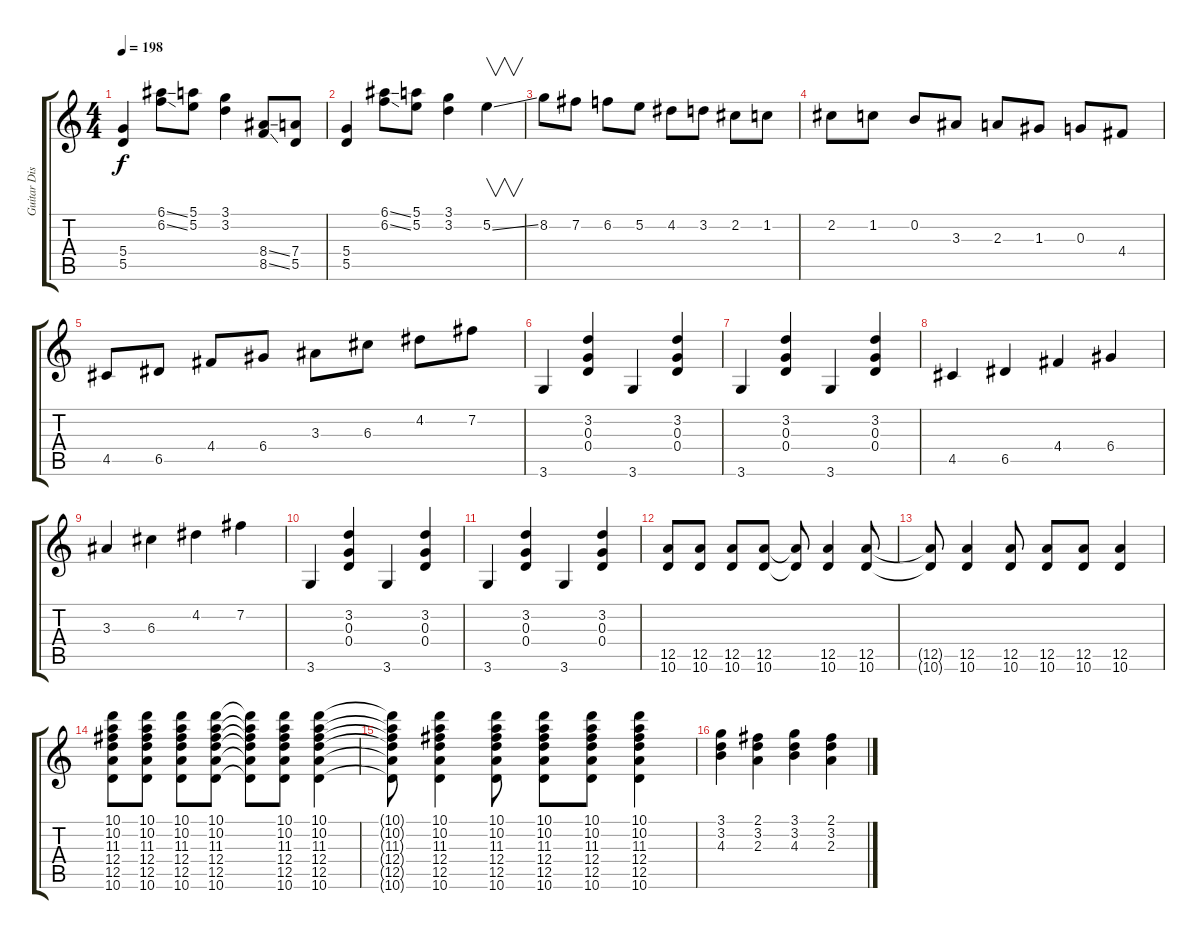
\track ("Guitar Disto" "Guitar Dis") {instrument overdrivenguitar}
\staff {score tabs}
\tuning (E4 B3 G3 D3 A2 E2) {hide}
\ts (4 4)
\tempo 198
\clef g2
\ks c
(5.4 5.5).4{dy f} (6.1{ss} 6.2{ss}).8 (5.1 5.2).8 (3.1 3.2).4 (8.4{ss} 8.5{ss}).8 (7.4 5.5).8 |
(5.4 5.5).4 (6.1{ss} 6.2{ss}).8 (5.1 5.2).8 (3.1 3.2).4 5.2{ss}.4{v} |
8.2.8 7.2.8 6.2.8 5.2.8 4.2.8 3.2.8 2.2.8 1.2.8 |
2.2.8 1.2.8 0.2.8 3.3.8 2.3.8 1.3.8 0.3.8 4.4.8 |
4.5.8 6.5.8 4.4.8 6.4.8 3.3.8 6.3.8 4.2.8 7.2.8 |
3.6.4 (3.2 0.3 0.4).4 3.6.4 (3.2 0.3 0.4).4 |
3.6.4 (3.2 0.3 0.4).4 3.6.4 (3.2 0.3 0.4).4 |
4.5.4 6.5.4 4.4.4 6.4.4 |
3.3.4 6.3.4 4.2.4 7.2.4 |
3.6.4 (3.2 0.3 0.4).4 3.6.4 (3.2 0.3 0.4).4 |
3.6.4 (3.2 0.3 0.4).4 3.6.4 (3.2 0.3 0.4).4 |
(12.5 10.6).8 (12.5 10.6).8 (12.5 10.6).8 (12.5 10.6).8 (12.5{t} 10.6{t}).8 (12.5 10.6).4 (12.5 10.6).8 |
(12.5{t} 10.6{t}).8 (12.5 10.6).4 (12.5 10.6).8 (12.5 10.6).8 (12.5 10.6).8 (12.5 10.6).4 |
(10.1 10.2 11.3 12.4 12.5 10.6).8 (10.1 10.2 11.3 12.4 12.5 10.6).8 (10.1 10.2 11.3 12.4 12.5 10.6).8 (10.1 10.2 11.3 12.4 12.5 10.6).8 (10.1{t} 10.2{t} 11.3{t} 12.4{t} 12.5{t} 10.6{t}).8 (10.1 10.2 11.3 12.4 12.5 10.6).8 (10.1 10.2 11.3 12.4 12.5 10.6).4 |
(10.1{t} 10.2{t} 11.3{t} 12.4{t} 12.5{t} 10.6{t}).8 (10.1 10.2 11.3 12.4 12.5 10.6).4 (10.1 10.2 11.3 12.4 12.5 10.6).8 (10.1 10.2 11.3 12.4 12.5 10.6).8 (10.1 10.2 11.3 12.4 12.5 10.6).8 (10.1 10.2 11.3 12.4 12.5 10.6).4 |
(3.1 3.2 4.3).4 (2.1 3.2 2.3).4 (3.1 3.2 4.3).4 (2.1 3.2 2.3).4
